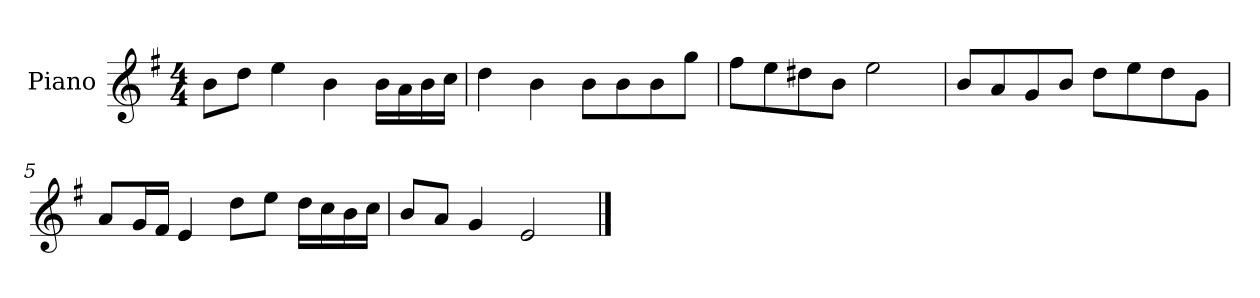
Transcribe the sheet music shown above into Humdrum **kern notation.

**kern
*part1
*staff1
*I"Piano
*I'P-no
*clefG2
*k[f#]
*M4/4
*MM90
=1
8b\L
8dd\J
4ee\
4b\
16b\LL
16a\
16b\
16cc\JJ
=2
4dd\
4b\
8b\L
8b\
8b\
8gg\J
=3
8ff#\L
8ee\
8dd#X\
8b\J
2ee\
=4
8b/L
8a/
8g/
8b/J
8dd\L
8ee\
8dd\
8g\J
=5
8a/L
16g/L
16f#/JJ
4e/
8dd\L
8ee\J
16dd\LL
16cc\
16b\
16cc\JJ
!!LO:LB:g=z
=6
8b/L
8a/J
4g/
2e/
==
*-
